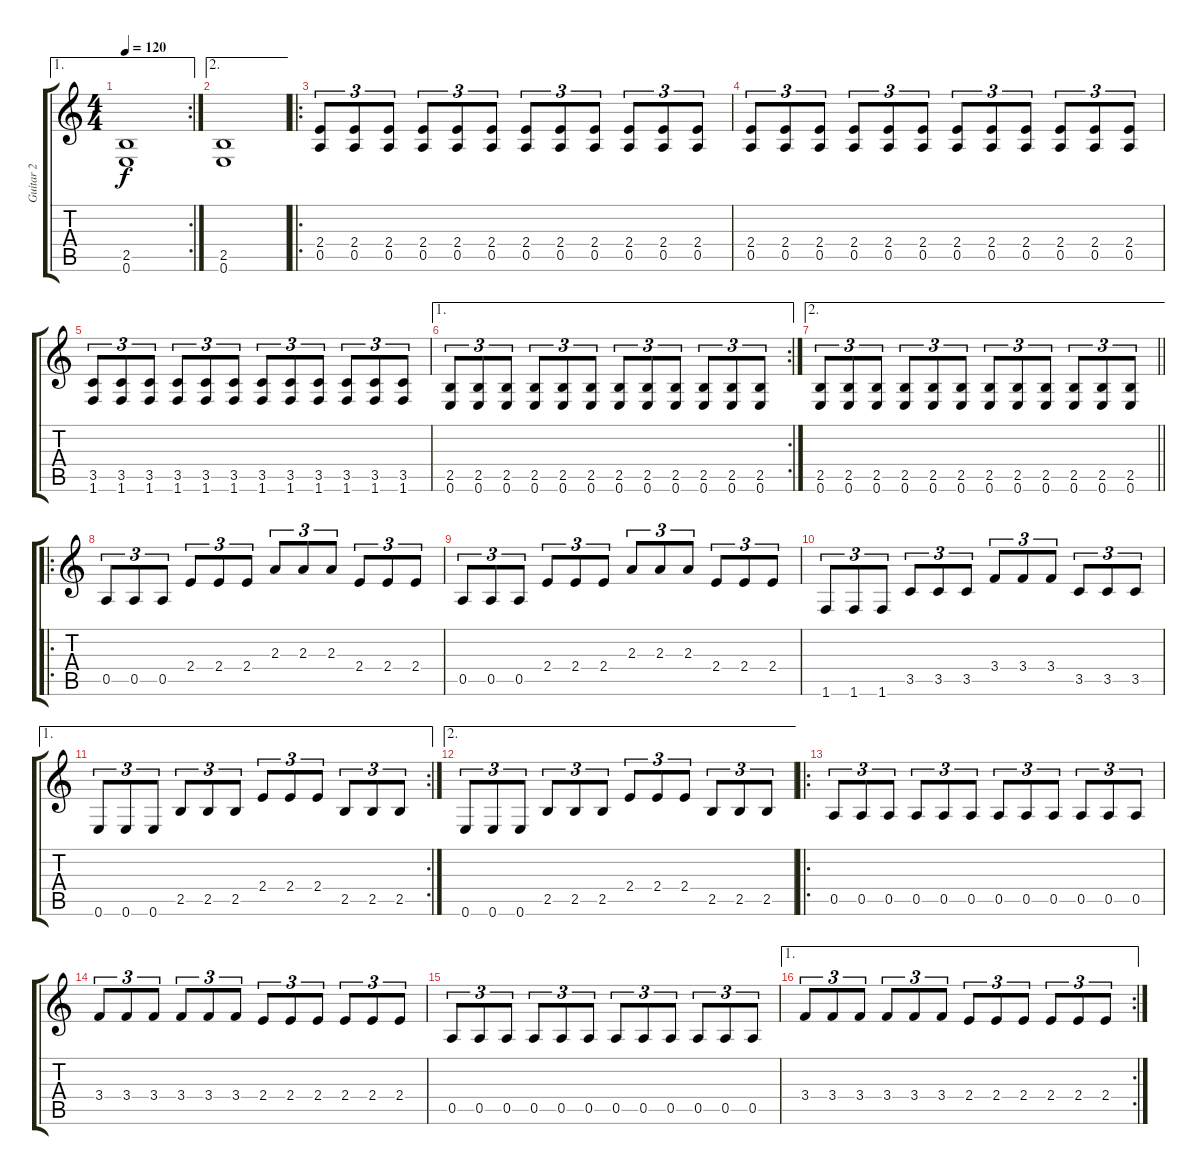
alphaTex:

\track ("Guitar 2" "Guitar 2") {instrument distortionguitar}
\staff {score tabs}
\tuning (E4 B3 G3 D3 A2 E2) {hide}
\ae 1
\rc 2
\ts (4 4)
\tempo 120
\clef g2
\ks c
(2.5 0.6).1{dy f} |
\ae 2
(2.5 0.6).1 |
\ro
(2.4 0.5).8{tu (3 2)} (2.4 0.5).8{tu (3 2)} (2.4 0.5).8{tu (3 2)} (2.4 0.5).8{tu (3 2)} (2.4 0.5).8{tu (3 2)} (2.4 0.5).8{tu (3 2)} (2.4 0.5).8{tu (3 2)} (2.4 0.5).8{tu (3 2)} (2.4 0.5).8{tu (3 2)} (2.4 0.5).8{tu (3 2)} (2.4 0.5).8{tu (3 2)} (2.4 0.5).8{tu (3 2)} |
(2.4 0.5).8{tu (3 2)} (2.4 0.5).8{tu (3 2)} (2.4 0.5).8{tu (3 2)} (2.4 0.5).8{tu (3 2)} (2.4 0.5).8{tu (3 2)} (2.4 0.5).8{tu (3 2)} (2.4 0.5).8{tu (3 2)} (2.4 0.5).8{tu (3 2)} (2.4 0.5).8{tu (3 2)} (2.4 0.5).8{tu (3 2)} (2.4 0.5).8{tu (3 2)} (2.4 0.5).8{tu (3 2)} |
(3.5 1.6).8{tu (3 2)} (3.5 1.6).8{tu (3 2)} (3.5 1.6).8{tu (3 2)} (3.5 1.6).8{tu (3 2)} (3.5 1.6).8{tu (3 2)} (3.5 1.6).8{tu (3 2)} (3.5 1.6).8{tu (3 2)} (3.5 1.6).8{tu (3 2)} (3.5 1.6).8{tu (3 2)} (3.5 1.6).8{tu (3 2)} (3.5 1.6).8{tu (3 2)} (3.5 1.6).8{tu (3 2)} |
\ae 1
\rc 2
(2.5 0.6).8{tu (3 2)} (2.5 0.6).8{tu (3 2)} (2.5 0.6).8{tu (3 2)} (2.5 0.6).8{tu (3 2)} (2.5 0.6).8{tu (3 2)} (2.5 0.6).8{tu (3 2)} (2.5 0.6).8{tu (3 2)} (2.5 0.6).8{tu (3 2)} (2.5 0.6).8{tu (3 2)} (2.5 0.6).8{tu (3 2)} (2.5 0.6).8{tu (3 2)} (2.5 0.6).8{tu (3 2)} |
\ae 2
\barLineRight lightlight
(2.5 0.6).8{tu (3 2)} (2.5 0.6).8{tu (3 2)} (2.5 0.6).8{tu (3 2)} (2.5 0.6).8{tu (3 2)} (2.5 0.6).8{tu (3 2)} (2.5 0.6).8{tu (3 2)} (2.5 0.6).8{tu (3 2)} (2.5 0.6).8{tu (3 2)} (2.5 0.6).8{tu (3 2)} (2.5 0.6).8{tu (3 2)} (2.5 0.6).8{tu (3 2)} (2.5 0.6).8{tu (3 2)} |
\ro
0.5.8{tu (3 2)} 0.5.8{tu (3 2)} 0.5.8{tu (3 2)} 2.4.8{tu (3 2)} 2.4.8{tu (3 2)} 2.4.8{tu (3 2)} 2.3.8{tu (3 2)} 2.3.8{tu (3 2)} 2.3.8{tu (3 2)} 2.4.8{tu (3 2)} 2.4.8{tu (3 2)} 2.4.8{tu (3 2)} |
0.5.8{tu (3 2)} 0.5.8{tu (3 2)} 0.5.8{tu (3 2)} 2.4.8{tu (3 2)} 2.4.8{tu (3 2)} 2.4.8{tu (3 2)} 2.3.8{tu (3 2)} 2.3.8{tu (3 2)} 2.3.8{tu (3 2)} 2.4.8{tu (3 2)} 2.4.8{tu (3 2)} 2.4.8{tu (3 2)} |
1.6.8{tu (3 2)} 1.6.8{tu (3 2)} 1.6.8{tu (3 2)} 3.5.8{tu (3 2)} 3.5.8{tu (3 2)} 3.5.8{tu (3 2)} 3.4.8{tu (3 2)} 3.4.8{tu (3 2)} 3.4.8{tu (3 2)} 3.5.8{tu (3 2)} 3.5.8{tu (3 2)} 3.5.8{tu (3 2)} |
\ae 1
\rc 2
0.6.8{tu (3 2)} 0.6.8{tu (3 2)} 0.6.8{tu (3 2)} 2.5.8{tu (3 2)} 2.5.8{tu (3 2)} 2.5.8{tu (3 2)} 2.4.8{tu (3 2)} 2.4.8{tu (3 2)} 2.4.8{tu (3 2)} 2.5.8{tu (3 2)} 2.5.8{tu (3 2)} 2.5.8{tu (3 2)} |
\ae 2
0.6.8{tu (3 2)} 0.6.8{tu (3 2)} 0.6.8{tu (3 2)} 2.5.8{tu (3 2)} 2.5.8{tu (3 2)} 2.5.8{tu (3 2)} 2.4.8{tu (3 2)} 2.4.8{tu (3 2)} 2.4.8{tu (3 2)} 2.5.8{tu (3 2)} 2.5.8{tu (3 2)} 2.5.8{tu (3 2)} |
\ro
0.5.8{tu (3 2)} 0.5.8{tu (3 2)} 0.5.8{tu (3 2)} 0.5.8{tu (3 2)} 0.5.8{tu (3 2)} 0.5.8{tu (3 2)} 0.5.8{tu (3 2)} 0.5.8{tu (3 2)} 0.5.8{tu (3 2)} 0.5.8{tu (3 2)} 0.5.8{tu (3 2)} 0.5.8{tu (3 2)} |
3.4.8{tu (3 2)} 3.4.8{tu (3 2)} 3.4.8{tu (3 2)} 3.4.8{tu (3 2)} 3.4.8{tu (3 2)} 3.4.8{tu (3 2)} 2.4.8{tu (3 2)} 2.4.8{tu (3 2)} 2.4.8{tu (3 2)} 2.4.8{tu (3 2)} 2.4.8{tu (3 2)} 2.4.8{tu (3 2)} |
0.5.8{tu (3 2)} 0.5.8{tu (3 2)} 0.5.8{tu (3 2)} 0.5.8{tu (3 2)} 0.5.8{tu (3 2)} 0.5.8{tu (3 2)} 0.5.8{tu (3 2)} 0.5.8{tu (3 2)} 0.5.8{tu (3 2)} 0.5.8{tu (3 2)} 0.5.8{tu (3 2)} 0.5.8{tu (3 2)} |
\ae 1
\rc 2
3.4.8{tu (3 2)} 3.4.8{tu (3 2)} 3.4.8{tu (3 2)} 3.4.8{tu (3 2)} 3.4.8{tu (3 2)} 3.4.8{tu (3 2)} 2.4.8{tu (3 2)} 2.4.8{tu (3 2)} 2.4.8{tu (3 2)} 2.4.8{tu (3 2)} 2.4.8{tu (3 2)} 2.4.8{tu (3 2)}
